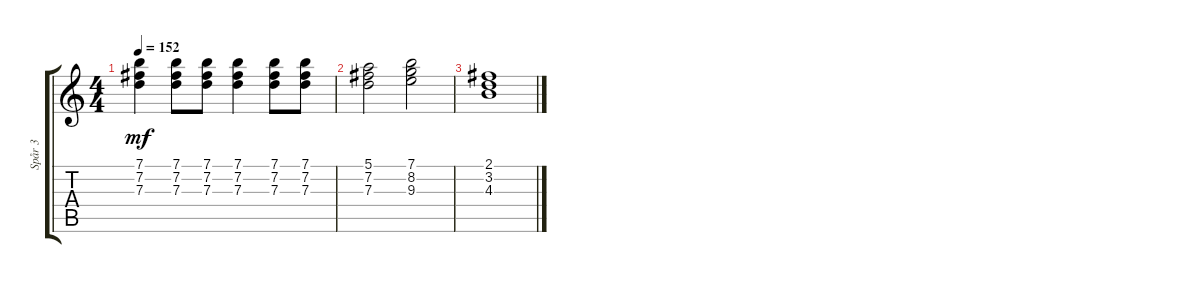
\track ("Spår 3" "Spår 3") {instrument electricguitarjazz}
\staff {score tabs}
\tuning (E4 B3 G3 D3 A2 E2) {hide}
\ts (4 4)
\tempo 152
\clef g2
\ks c
(7.1 7.2 7.3).4{dy mf} (7.1 7.2 7.3).8 (7.1 7.2 7.3).8 (7.1 7.2 7.3).4 (7.1 7.2 7.3).8 (7.1 7.2 7.3).8 |
(5.1 7.2 7.3).2 (7.1 8.2 9.3).2 |
(2.1 3.2 4.3).1
